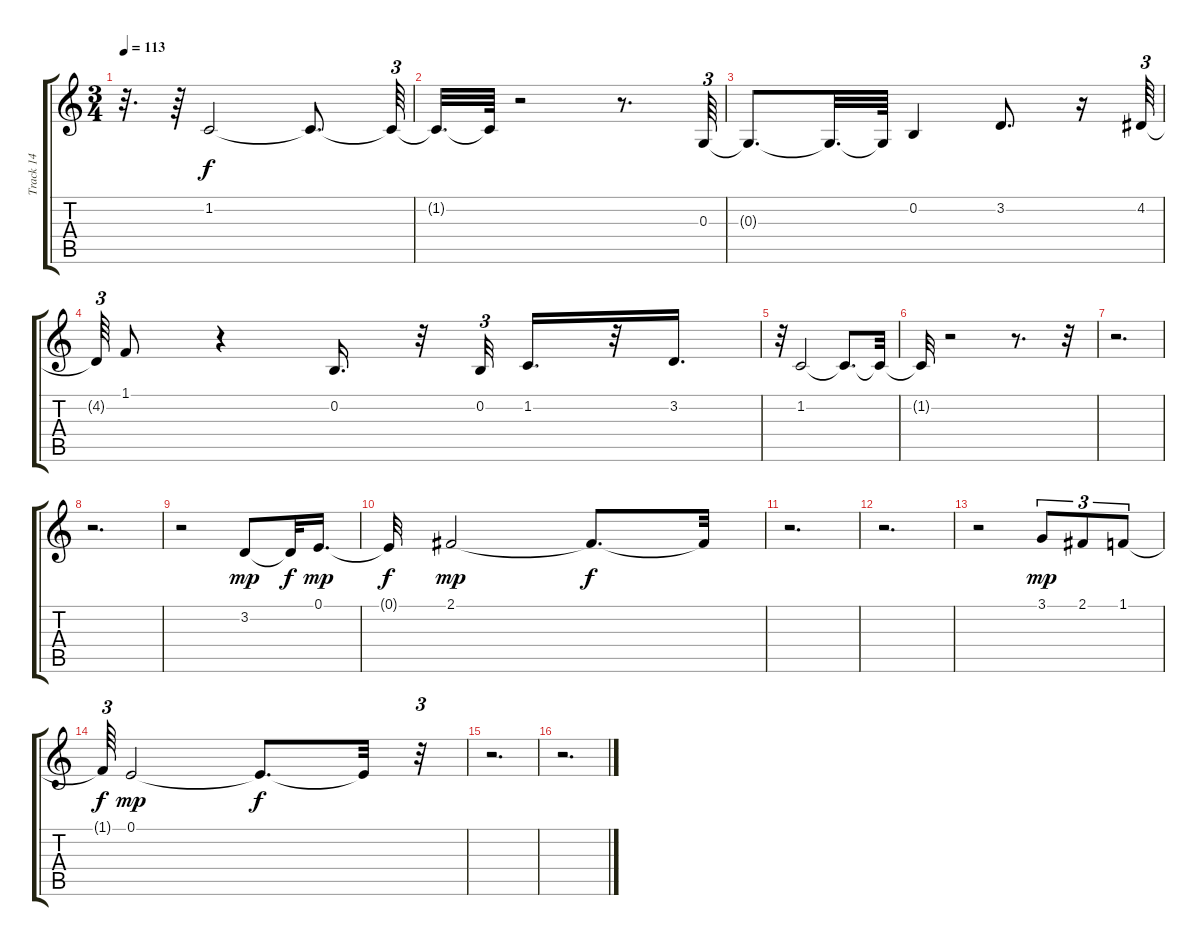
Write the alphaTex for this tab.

\track ("Track 14" "Track 14") {instrument synthbrass2}
\staff {score tabs}
\tuning (E4 B3 G3 D3 A2 E2) {hide}
\ts (3 4)
\tempo 113
\clef g2
\ks c
r.32{d dy f} r.64 1.2.2 1.2{t}.8{d} 1.2{t}.64{tu (3 2)} |
1.2{t}.32{d} 1.2{t}.64 r.2 r.8{d} 0.3.64{tu (3 2)} |
0.3{t}.8{d} 0.3{t}.32{d} 0.3{t}.64 0.2.4 3.2.8{d} r.16 4.2.64{tu (3 2)} |
4.2{t}.64{tu (3 2)} 1.1.8 r.4 0.2.16{d} r.32 0.2.32{tu (3 2)} 1.2.16{d} r.32 3.2.16{d} |
r.32 1.2.2 1.2{t}.8{d} 1.2{t}.32 |
1.2{t}.32 r.2 r.8{d} r.32 |
r.2{d} |
r.2{d} |
r.2 3.2.8{dy mp} 3.2{t}.32{dy f} 0.1.16{d dy mp} |
0.1{t}.32{dy f} 2.1.2{dy mp} 2.1{t}.8{d dy f} 2.1{t}.32 |
r.2{d} |
r.2{d} |
r.2 3.1.8{tu (3 2) dy mp} 2.1.8{tu (3 2)} 1.1.8{tu (3 2)} |
1.1{t}.64{tu (3 2) dy f} 0.1.2{dy mp} 0.1{t}.8{d dy f} 0.1{t}.32 r.32{tu (3 2)} |
r.2{d} |
r.2{d}
